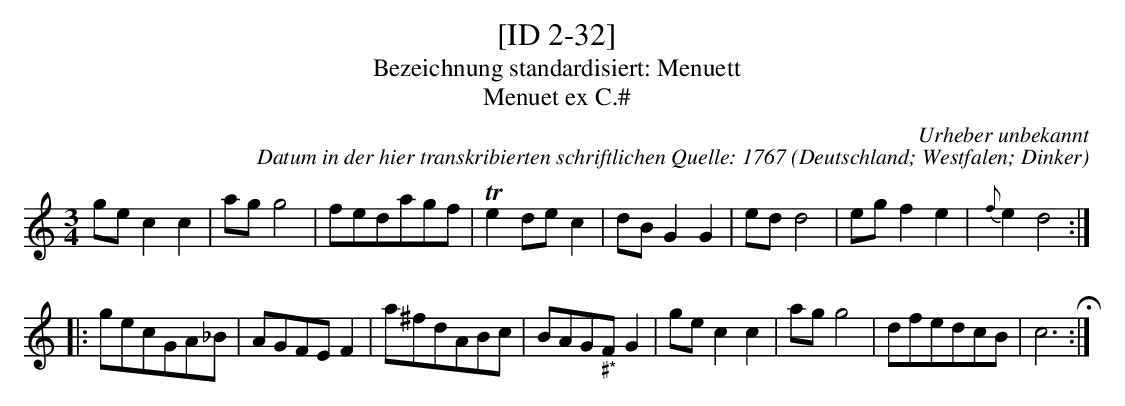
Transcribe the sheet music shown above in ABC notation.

X:1
T:[ID 2-32]
T:Bezeichnung standardisiert: Menuett
T:Menuet ex C.#
C:Urheber unbekannt
C:Datum in der hier transkribierten schriftlichen Quelle: 1767
O:Deutschland; Westfalen; Dinker
L:1/8
M:3/4
K:C
gec2c2 | agg4 | fedagf | Te2dec2 | dBG2G2 | edd4 | egf2e2 | {f}e2d4 ::
gecGA_B | AGFEF2 | a^fdABc | BAG"_\201*"FG2 | gec2c2 | agg4 | dfedcB | c6 H:|
